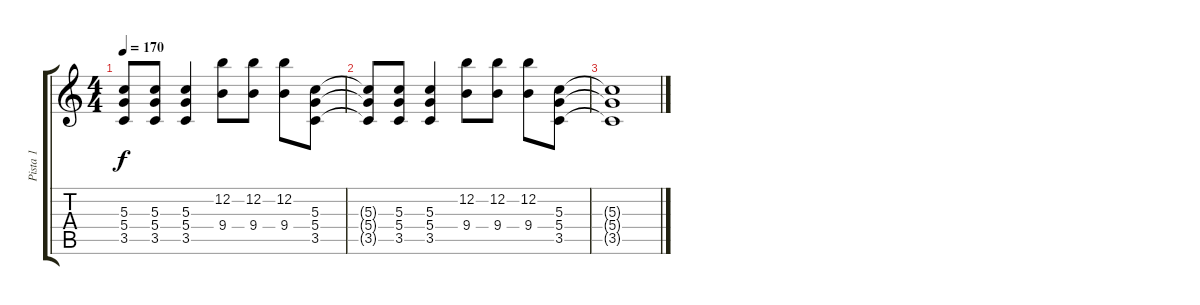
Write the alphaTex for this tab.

\track ("Pista 1" "Pista 1") {instrument distortionguitar}
\staff {score tabs}
\tuning (E4 B3 G3 D3 A2 D2) {hide}
\ts (4 4)
\tempo 170
\clef g2
\ks c
(5.3{t} 5.4{t} 3.5{t}).8{dy f} (5.3 5.4 3.5).8 (5.3 5.4 3.5).4 (12.2 9.4).8 (12.2 9.4).8 (12.2 9.4).8 (5.3 5.4 3.5).8 |
(5.3{t} 5.4{t} 3.5{t}).8 (5.3 5.4 3.5).8 (5.3 5.4 3.5).4 (12.2 9.4).8 (12.2 9.4).8 (12.2 9.4).8 (5.3 5.4 3.5).8 |
(5.3{t} 5.4{t} 3.5{t}).1
